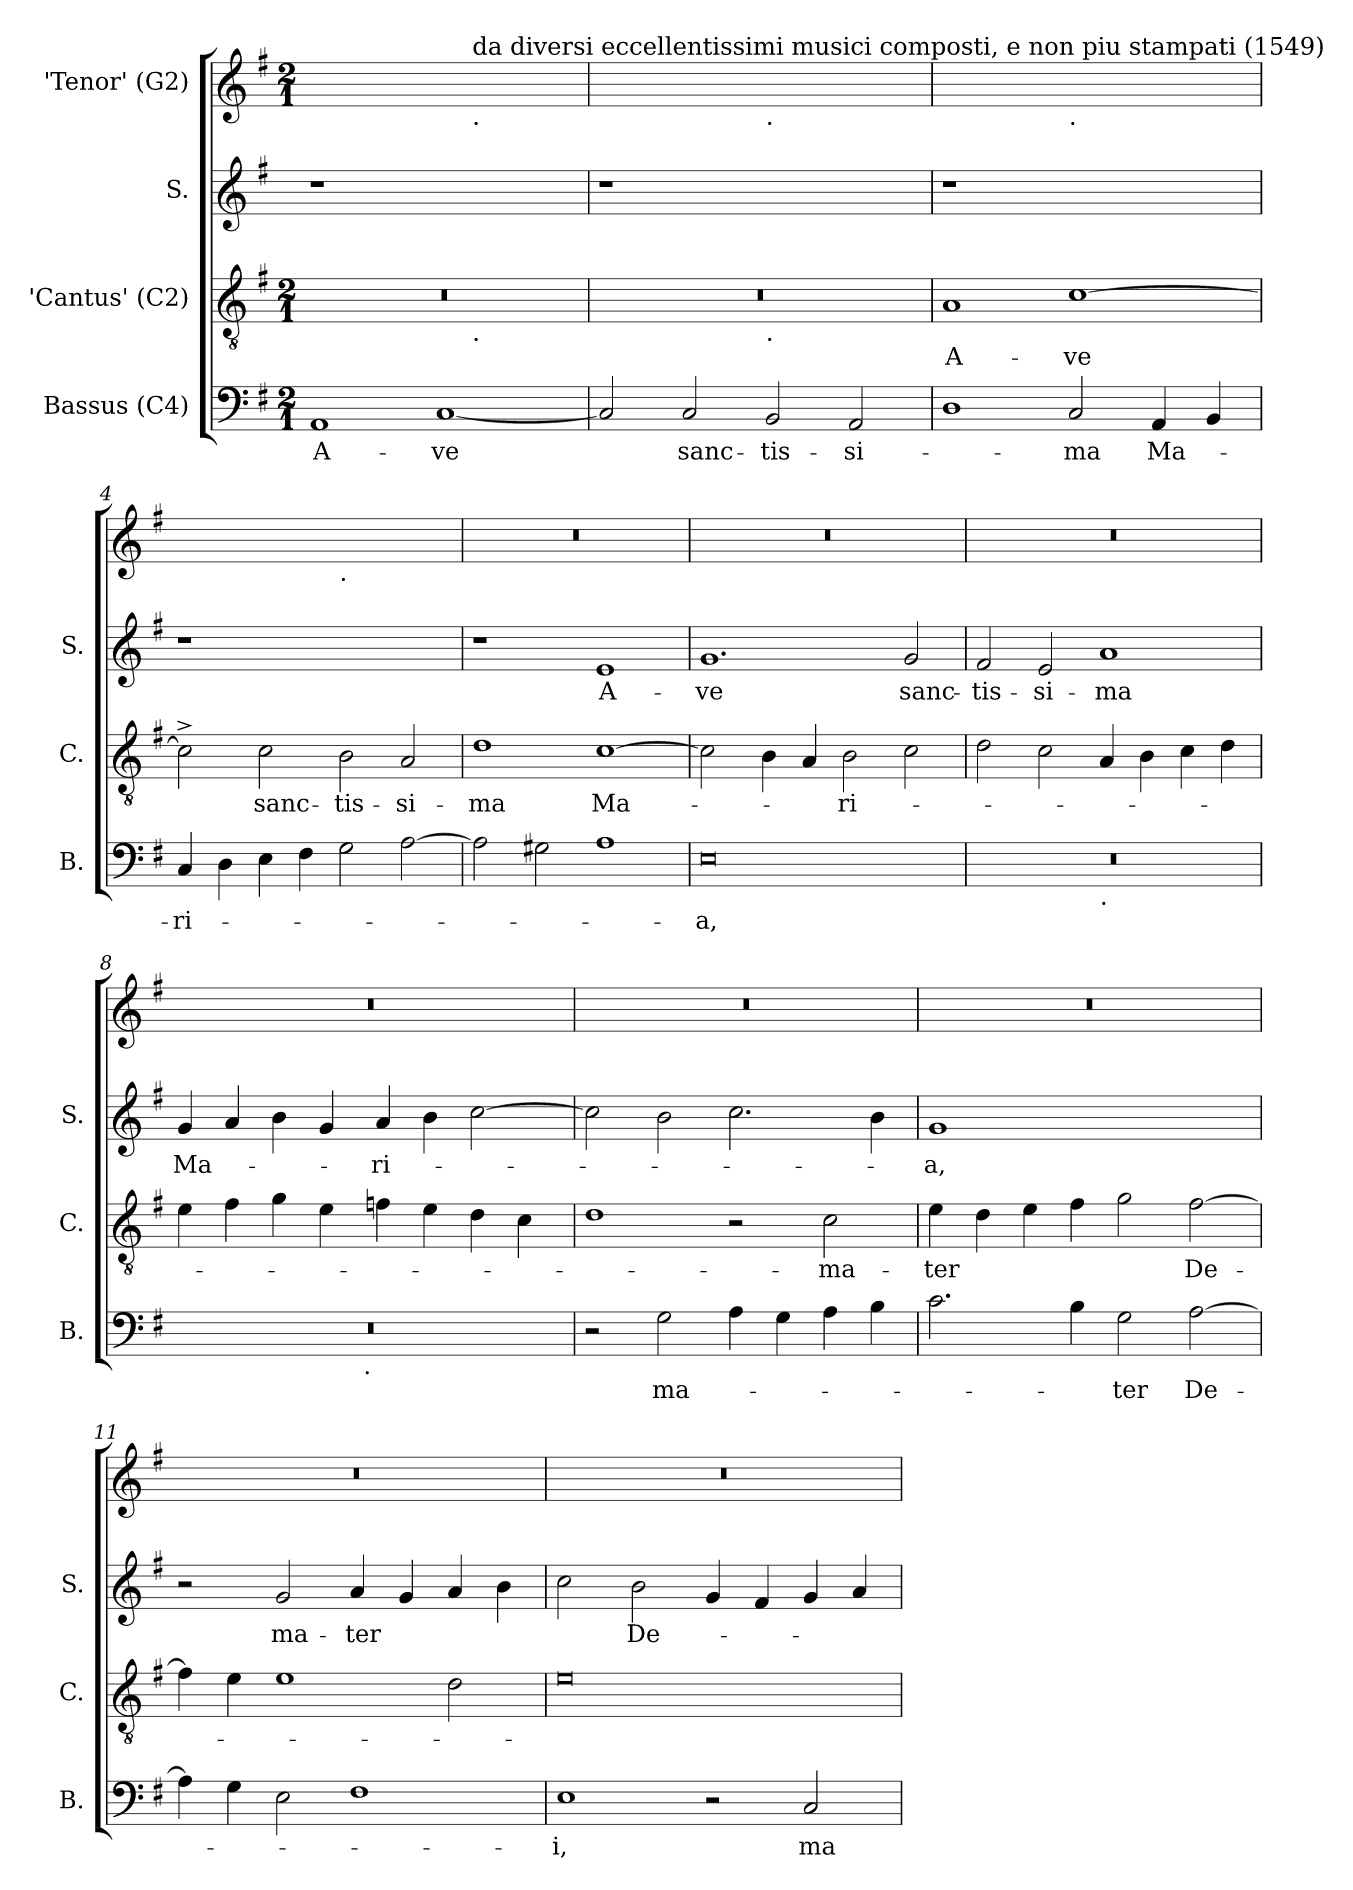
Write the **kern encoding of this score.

**kern	**text	**kern	**text	**kern	**text	**kern
*part4	*part4	*part3	*part3	*part2	*part2	*part1
*staff4	*staff4	*staff3	*staff3	*staff2	*staff2	*staff1
*I"Bassus (C4)	*	*I"'Cantus' (C2)	*	*I"S.	*	*I"'Tenor' (G2)
*I'B.	*	*I'C.	*	*I'S.	*	*
*clefF4	*	*clefGv2	*	*clefG2	*	*clefG2
*k[f#]	*	*k[f#]	*	*k[f#]	*	*k[f#]
*G:	*	*G:	*	*G:	*	*G:
*M2/1	*	*M2/1	*	*	*	*M2/1
=1	=1	=1	=1	=1	=1	=1
!	!LO:LY:b	!	!	!	!	!
*	*	*^	*	*	*	*
1AA	A-	0r	1ryy	.	1r	.	1ryy
!	!LO:LY:b	!	!	!	!	!	!
[<1C	-ve	.	8ryy	.	1ryy	.	8ryy
!	!	!	!	!	!	!	!LO:TX:b:t=.
!	!	!	!	!	!	!	!LO:TX:a:t=da diversi eccellentissimi musici composti, e non piu stampati (1549)
!	!	!	!LO:TX:b:t=.	!	!	!	!
.	.	.	2..ryy	.	.	.	2..ryy
=2	=2	=2	=2	=2	=2	=2	=2
2C/]	.	0r	1ryy	.	1r	.	1ryy
!	!LO:LY:b	!	!	!	!	!	!
2C/	sanc-	.	.	.	.	.	.
!	!	!	!	!	!	!	!LO:TX:b:t=.
!	!	!	!LO:TX:b:t=.	!	!	!	!
!	!LO:LY:b	!	!	!	!	!	!
2BB/	-tis-	.	1ryy	.	1ryy	.	1ryy
!	!LO:LY:b	!	!	!	!	!	!
2AA/	-si-	.	.	.	.	.	.
=3	=3	=3	=3	=3	=3	=3	=3
!	!	!	!	!LO:LY:b	!	!	!
*	*	*v	*v	*	*	*	*
1D	.	1A	A-	1r	.	1ryy
!	!	!	!	!	!	!LO:TX:b:t=.
!	!LO:LY:b	!	!LO:LY:b	!	!	!
2C/	-ma	[>1c	-ve	1ryy	.	1ryy
!	!LO:LY:b	!	!	!	!	!
4AA/	Ma-	.	.	.	.	.
4BB/	.	.	.	.	.	.
=4	=4	=4	=4	=4	=4	=4
!	!LO:LY:b	!	!	!	!	!
4C/	-ri-	2c^>\]	.	1r	.	1ryy
4D\	.	.	.	.	.	.
!	!	!	!LO:LY:b	!	!	!
4E\	.	2c\	sanc-	.	.	.
4F#\	.	.	.	.	.	.
!	!	!	!	!	!	!LO:TX:b:t=.
!	!	!	!LO:LY:b	!	!	!
2G\	.	2B\	-tis-	1ryy	.	1ryy
!	!	!	!LO:LY:b	!	!	!
[<2A\	.	2A/	-si-	.	.	.
!!LO:LB:g=z
=5	=5	=5	=5	=5	=5	=5
!	!	!	!LO:LY:b	!	!	!
2A\]	.	1d	-ma	1r	.	0r
2G#\	.	.	.	.	.	.
!	!	!	!LO:LY:b	!	!LO:LY:b	!
1A	.	[>1c	Ma-	1e	A-	.
=6	=6	=6	=6	=6	=6	=6
!	!LO:LY:b:rj	!	!	!	!LO:LY:b	!
0E	-a,	2c\]	.	1.g	-ve	0r
.	.	4B\	.	.	.	.
.	.	4A/	.	.	.	.
!	!	!	!LO:LY:b	!	!	!
.	.	2B\	-ri-	.	.	.
!	!	!	!	!	!LO:LY:b	!
.	.	2c\	.	2g/	sanc-	.
=7	=7	=7	=7	=7	=7	=7
!	!	!	!	!	!LO:LY:b	!
*^	*	*	*	*	*	*
0r	1ryy	.	2d\	.	2f#/	-tis-	0r
!	!	!	!	!	!	!LO:LY:b	!
.	.	.	2c\	.	2e/	-si-	.
!	!LO:TX:b:t=.	!	!	!	!	!	!
!	!	!	!	!	!	!LO:LY:b	!
.	1ryy	.	4A/	.	1a	-ma	.
.	.	.	4B\	.	.	.	.
.	.	.	4c\	.	.	.	.
.	.	.	4d\	.	.	.	.
=8	=8	=8	=8	=8	=8	=8	=8
!	!	!	!	!	!	!LO:LY:b	!
0r	2ryy	.	4e\	.	4g/	Ma-	0r
.	.	.	4f#\	.	4a/	.	.
.	4...ryy	.	4g\	.	4b\	.	.
.	.	.	4e\	.	4g/	.	.
!	!LO:TX:b:t=.	!	!	!	!	!	!
.	1ryy	.	.	.	.	.	.
!	!	!	!	!	!	!LO:LY:b	!
.	.	.	4f\	.	4a/	-ri-	.
.	.	.	4e\	.	4b\	.	.
.	.	.	4d\	.	[<2cc\	.	.
.	.	.	4c\	.	.	.	.
.	32ryy	.	.	.	.	.	.
!!LO:LB:g=z
=9	=9	=9	=9	=9	=9	=9	=9
!LO:TX:a:t=-a	!	!	!	!	!	!	!
*v	*v	*	*	*	*	*	*
2r	.	1d	.	2cc\]	.	0r
!	!LO:LY:b	!	!	!	!	!
2G\	ma-	.	.	2b\	.	.
4A\	.	2r	.	2.cc\	.	.
4G\	.	.	.	.	.	.
!	!	!	!LO:LY:b	!	!	!
4A\	.	2c\	-ma-	.	.	.
4B\	.	.	.	4b\	.	.
=10	=10	=10	=10	=10	=10	=10
*	*	*	*	*^	*	*
!	!	!	!LO:LY:b	!	!LO:N:vis=1	!LO:LY:b	!
2.c\	.	4e\	-ter	1g	0rc	-a,	0r
.	.	4d\	.	.	.	.	.
.	.	4e\	.	.	.	.	.
4B\	.	4f#\	.	.	.	.	.
!	!LO:LY:b	!	!	!	!	!	!
2G\	-ter	2g\	.	1ryy	.	.	.
!	!LO:LY:b	!	!LO:LY:b	!	!	!	!
[>2A\	De-	[>2f#\	De-	.	.	.	.
*	*	*	*	*v	*v	*	*
=11	=11	=11	=11	=11	=11	=11
4A\]	.	4f#\]	.	2r	.	0r
4G\	.	4e\	.	.	.	.
!	!	!	!	!	!LO:LY:b	!
2E\	.	1e	.	2g/	ma-	.
!	!	!	!	!	!LO:LY:b	!
1F#	.	.	.	4a/	-ter	.
.	.	.	.	4g/	.	.
.	.	2d\	.	4a/	.	.
.	.	.	.	4b\	.	.
=12	=12	=12	=12	=12	=12	=12
!	!LO:LY:b	!	!	!	!	!
1E	-i,	0e	.	2cc\	.	0r
!	!	!	!	!	!LO:LY:b	!
.	.	.	.	2b\	De-	.
2r	.	.	.	4g/	.	.
.	.	.	.	4f#/	.	.
!	!LO:LY:b	!	!	!	!	!
2C/	ma-	.	.	4g/	.	.
.	.	.	.	4a/	.	.
=	=	=	=	=	=	=
*-	*-	*-	*-	*-	*-	*-
